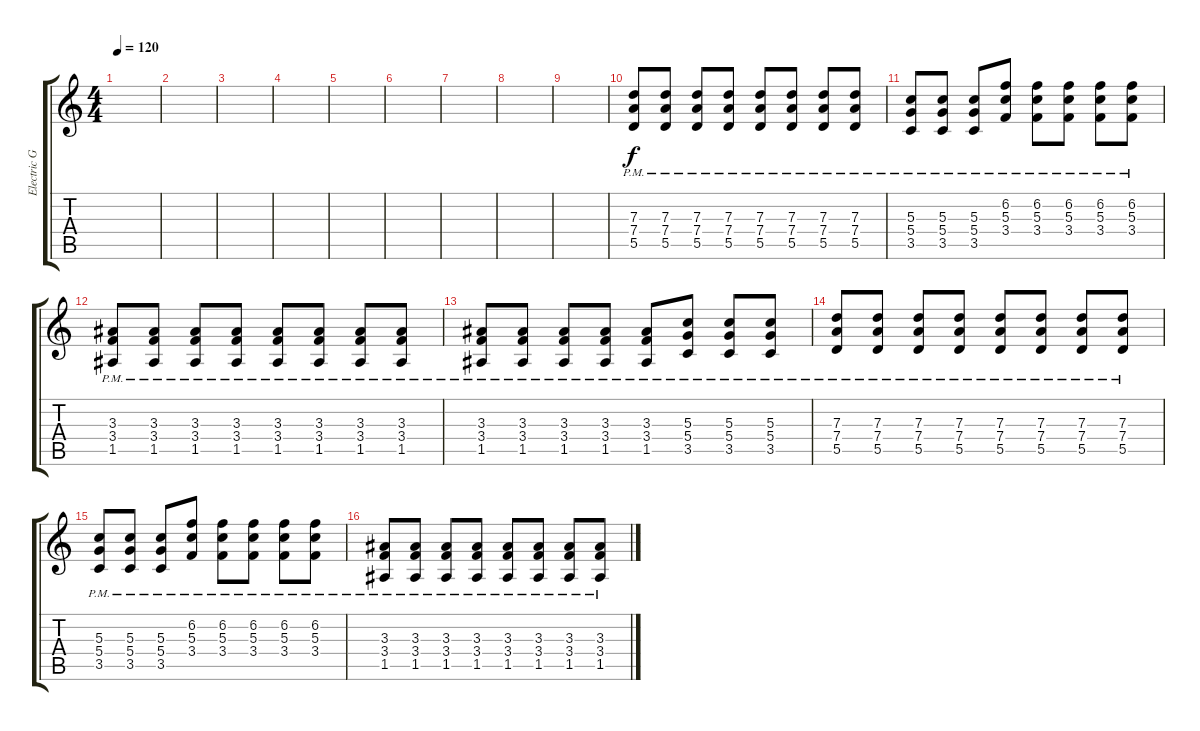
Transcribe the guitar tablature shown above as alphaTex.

\track ("Electric Guitar (Clean)" "Electric G") {instrument overdrivenguitar}
\staff {score tabs}
\tuning (E4 B3 G3 D3 A2 E2) {hide}
\ts (4 4)
\tempo 120
\clef g2
\ks c
|
|
|
|
|
|
|
|
|
(7.3{pm} 7.4{pm} 5.5{pm}).8 (7.3{pm} 7.4{pm} 5.5{pm}).8 (7.3{pm} 7.4{pm} 5.5{pm}).8 (7.3{pm} 7.4{pm} 5.5{pm}).8 (7.3{pm} 7.4{pm} 5.5{pm}).8 (7.3{pm} 7.4{pm} 5.5{pm}).8 (7.3{pm} 7.4{pm} 5.5{pm}).8 (7.3{pm} 7.4{pm} 5.5{pm}).8 |
(5.3{pm} 5.4{pm} 3.5{pm}).8 (5.3{pm} 5.4{pm} 3.5{pm}).8 (5.3{pm} 5.4{pm} 3.5{pm}).8 (6.2{pm} 5.3{pm} 3.4{pm}).8 (6.2{pm} 5.3{pm} 3.4{pm}).8 (6.2{pm} 5.3{pm} 3.4{pm}).8 (6.2{pm} 5.3{pm} 3.4{pm}).8 (6.2{pm} 5.3{pm} 3.4{pm}).8 |
(3.3{pm} 3.4{pm} 1.5{pm}).8 (3.3{pm} 3.4{pm} 1.5{pm}).8 (3.3{pm} 3.4{pm} 1.5{pm}).8 (3.3{pm} 3.4{pm} 1.5{pm}).8 (3.3{pm} 3.4{pm} 1.5{pm}).8 (3.3{pm} 3.4{pm} 1.5{pm}).8 (3.3{pm} 3.4{pm} 1.5{pm}).8 (3.3{pm} 3.4{pm} 1.5{pm}).8 |
(3.3{pm} 3.4{pm} 1.5{pm}).8 (3.3{pm} 3.4{pm} 1.5{pm}).8 (3.3{pm} 3.4{pm} 1.5{pm}).8 (3.3{pm} 3.4{pm} 1.5{pm}).8 (3.3{pm} 3.4{pm} 1.5{pm}).8 (5.3{pm} 5.4{pm} 3.5{pm}).8 (5.3{pm} 5.4{pm} 3.5{pm}).8 (5.3{pm} 5.4{pm} 3.5{pm}).8 |
(7.3{pm} 7.4{pm} 5.5{pm}).8 (7.3{pm} 7.4{pm} 5.5{pm}).8 (7.3{pm} 7.4{pm} 5.5{pm}).8 (7.3{pm} 7.4{pm} 5.5{pm}).8 (7.3{pm} 7.4{pm} 5.5{pm}).8 (7.3{pm} 7.4{pm} 5.5{pm}).8 (7.3{pm} 7.4{pm} 5.5{pm}).8 (7.3{pm} 7.4{pm} 5.5{pm}).8 |
(5.3{pm} 5.4{pm} 3.5{pm}).8 (5.3{pm} 5.4{pm} 3.5{pm}).8 (5.3{pm} 5.4{pm} 3.5{pm}).8 (6.2{pm} 5.3{pm} 3.4{pm}).8 (6.2{pm} 5.3{pm} 3.4{pm}).8 (6.2{pm} 5.3{pm} 3.4{pm}).8 (6.2{pm} 5.3{pm} 3.4{pm}).8 (6.2{pm} 5.3{pm} 3.4{pm}).8 |
(3.3{pm} 3.4{pm} 1.5{pm}).8 (3.3{pm} 3.4{pm} 1.5{pm}).8 (3.3{pm} 3.4{pm} 1.5{pm}).8 (3.3{pm} 3.4{pm} 1.5{pm}).8 (3.3{pm} 3.4{pm} 1.5{pm}).8 (3.3{pm} 3.4{pm} 1.5{pm}).8 (3.3{pm} 3.4{pm} 1.5{pm}).8 (3.3{pm} 3.4{pm} 1.5{pm}).8
